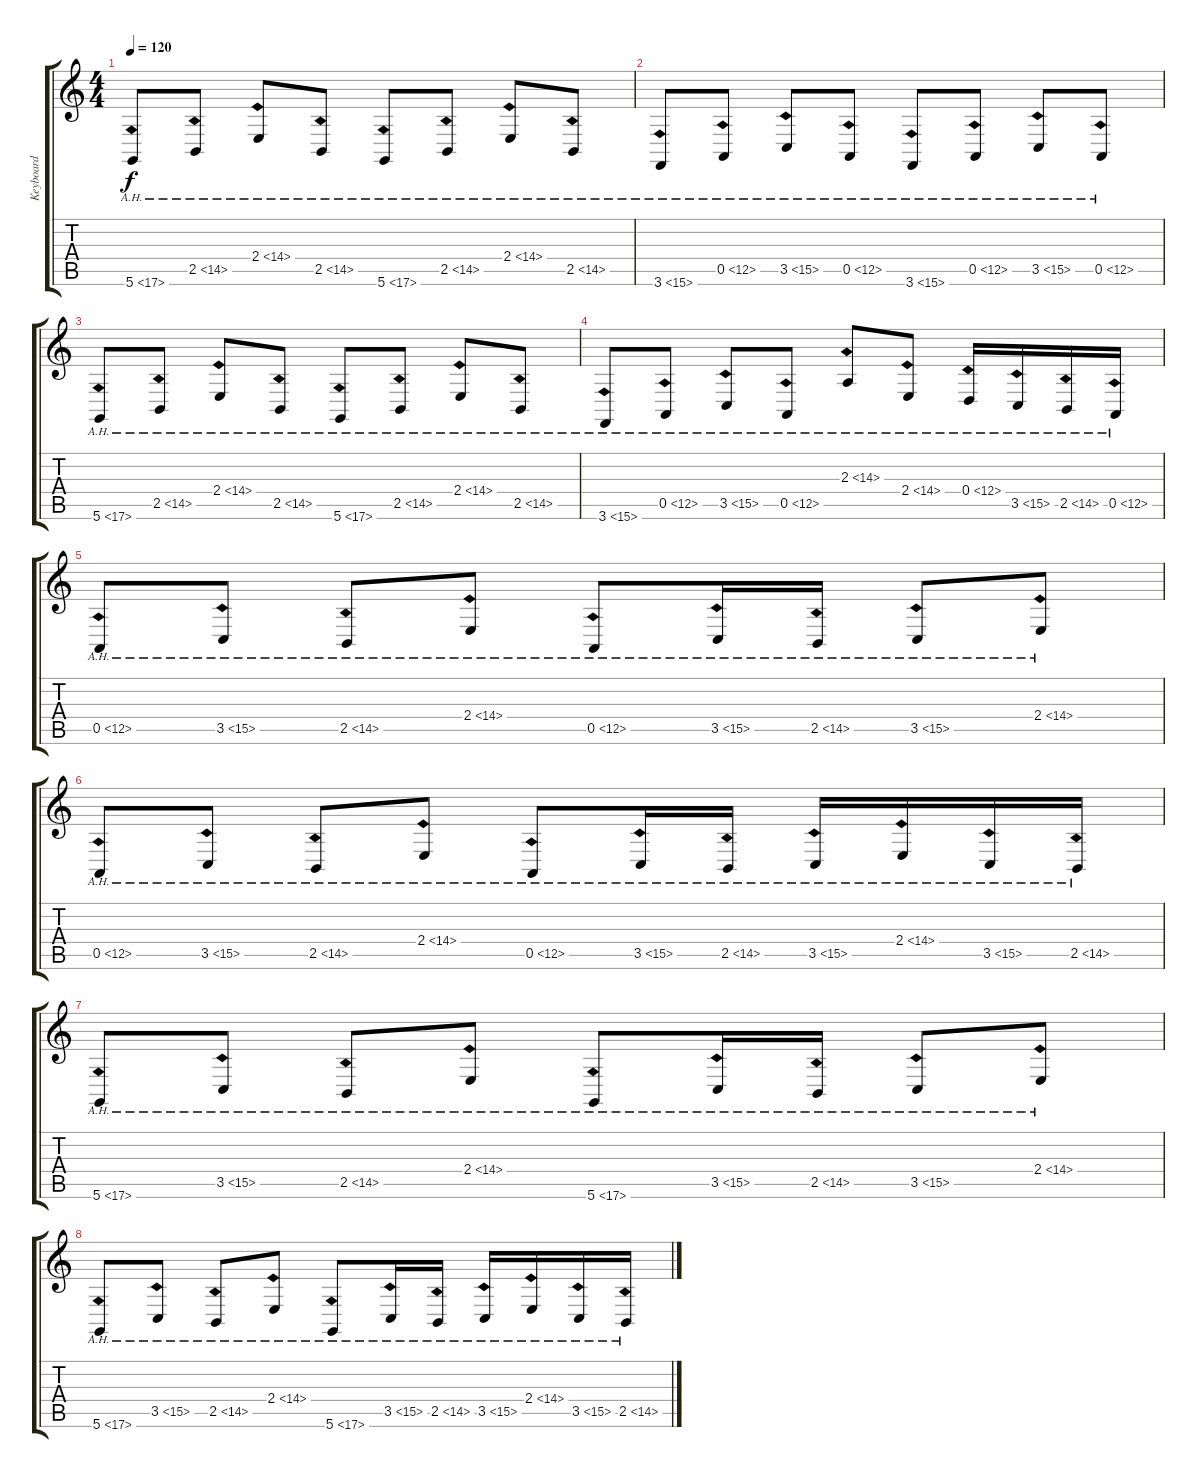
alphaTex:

\track ("Keyboard" "Keyboard") {instrument violin}
\staff {score tabs}
\tuning (E4 B3 G3 D3 A2 D2) {hide}
\ts (4 4)
\tempo 120
\clef g2
\ks c
5.6{ah 12}.8{dy f} 2.5{ah 12}.8 2.4{ah 12}.8 2.5{ah 12}.8 5.6{ah 12}.8 2.5{ah 12}.8 2.4{ah 12}.8 2.5{ah 12}.8 |
3.6{ah 12}.8 0.5{ah 12}.8 3.5{ah 12}.8 0.5{ah 12}.8 3.6{ah 12}.8 0.5{ah 12}.8 3.5{ah 12}.8 0.5{ah 12}.8 |
5.6{ah 12}.8 2.5{ah 12}.8 2.4{ah 12}.8 2.5{ah 12}.8 5.6{ah 12}.8 2.5{ah 12}.8 2.4{ah 12}.8 2.5{ah 12}.8 |
3.6{ah 12}.8 0.5{ah 12}.8 3.5{ah 12}.8 0.5{ah 12}.8 2.3{ah 12}.8 2.4{ah 12}.8 0.4{ah 12}.16 3.5{ah 12}.16 2.5{ah 12}.16 0.5{ah 12}.16 |
0.5{ah 12}.8 3.5{ah 12}.8 2.5{ah 12}.8 2.4{ah 12}.8 0.5{ah 12}.8 3.5{ah 12}.16 2.5{ah 12}.16 3.5{ah 12}.8 2.4{ah 12}.8 |
0.5{ah 12}.8 3.5{ah 12}.8 2.5{ah 12}.8 2.4{ah 12}.8 0.5{ah 12}.8 3.5{ah 12}.16 2.5{ah 12}.16 3.5{ah 12}.16 2.4{ah 12}.16 3.5{ah 12}.16 2.5{ah 12}.16 |
5.6{ah 12}.8 3.5{ah 12}.8 2.5{ah 12}.8 2.4{ah 12}.8 5.6{ah 12}.8 3.5{ah 12}.16 2.5{ah 12}.16 3.5{ah 12}.8 2.4{ah 12}.8 |
5.6{ah 12}.8 3.5{ah 12}.8 2.5{ah 12}.8 2.4{ah 12}.8 5.6{ah 12}.8 3.5{ah 12}.16 2.5{ah 12}.16 3.5{ah 12}.16 2.4{ah 12}.16 3.5{ah 12}.16 2.5{ah 12}.16
